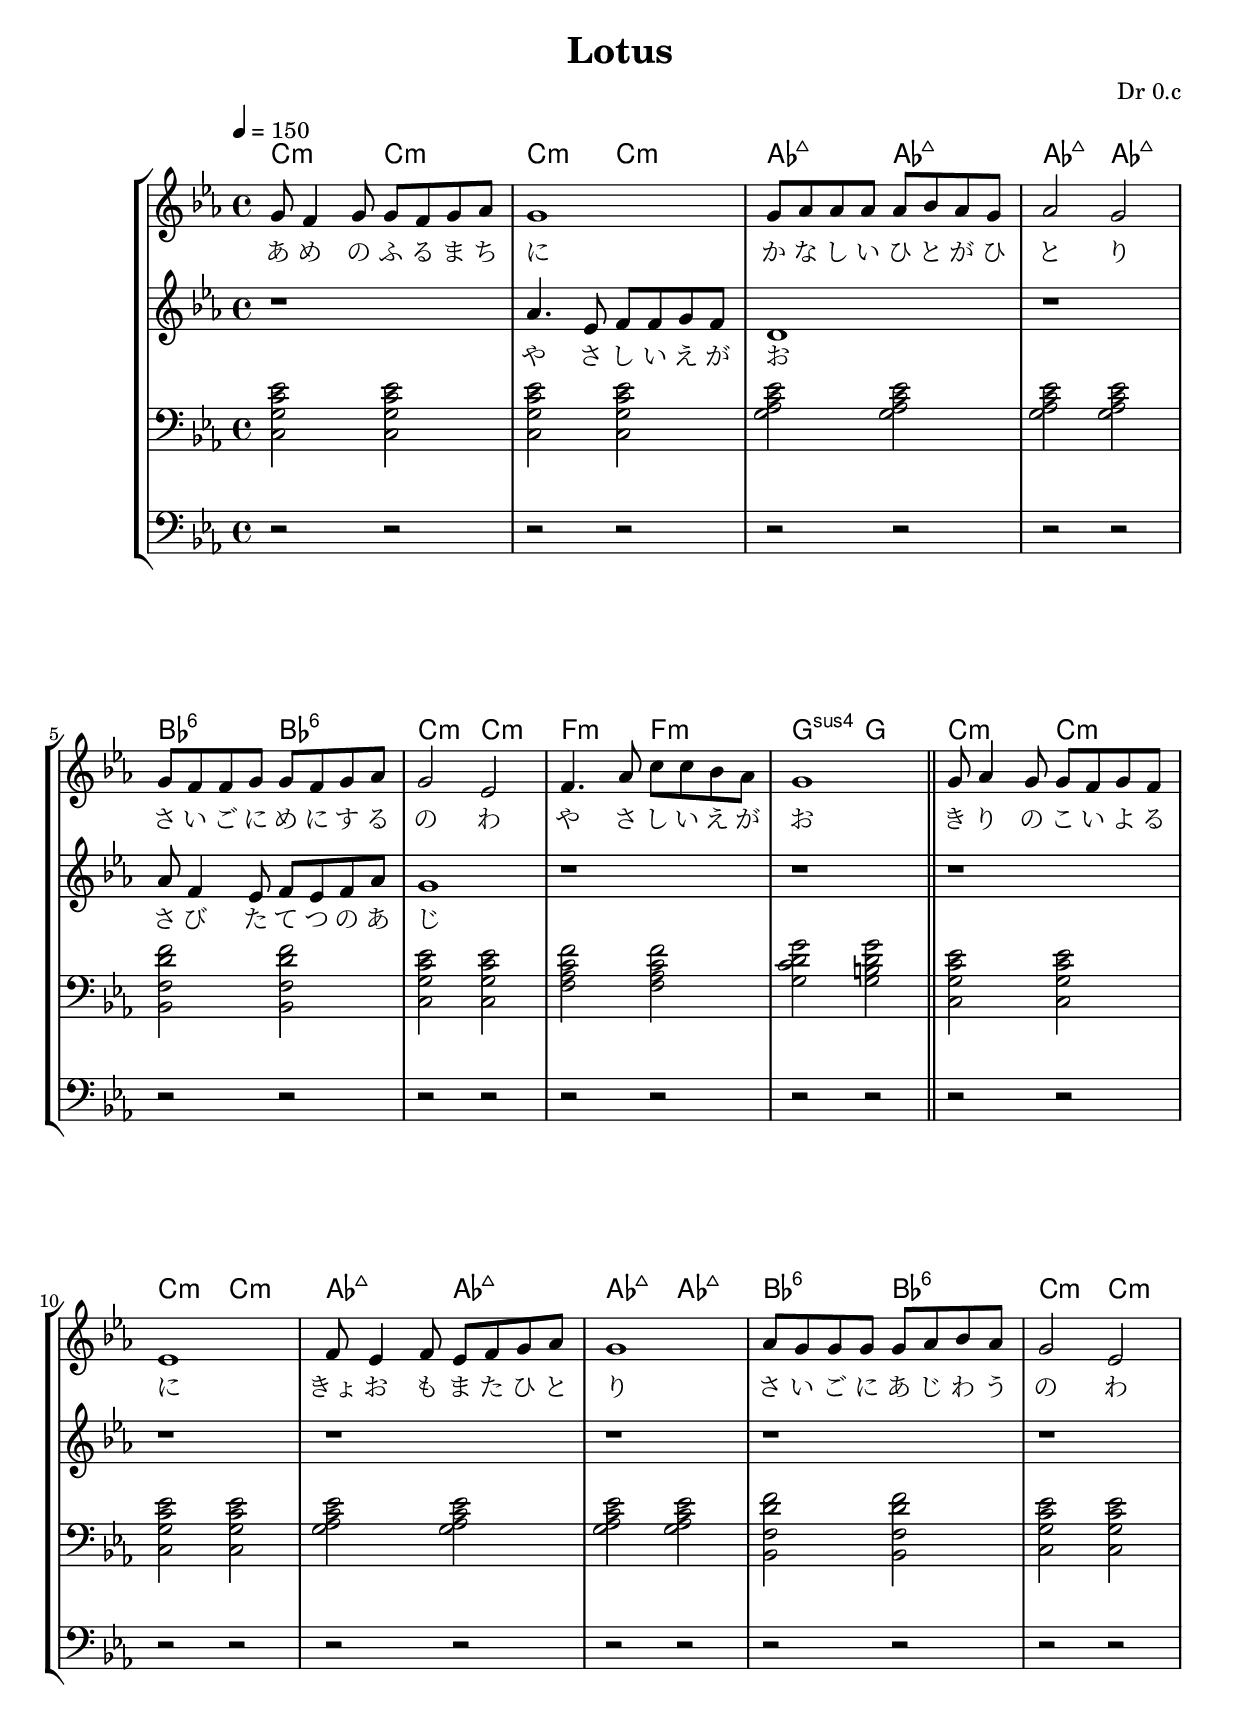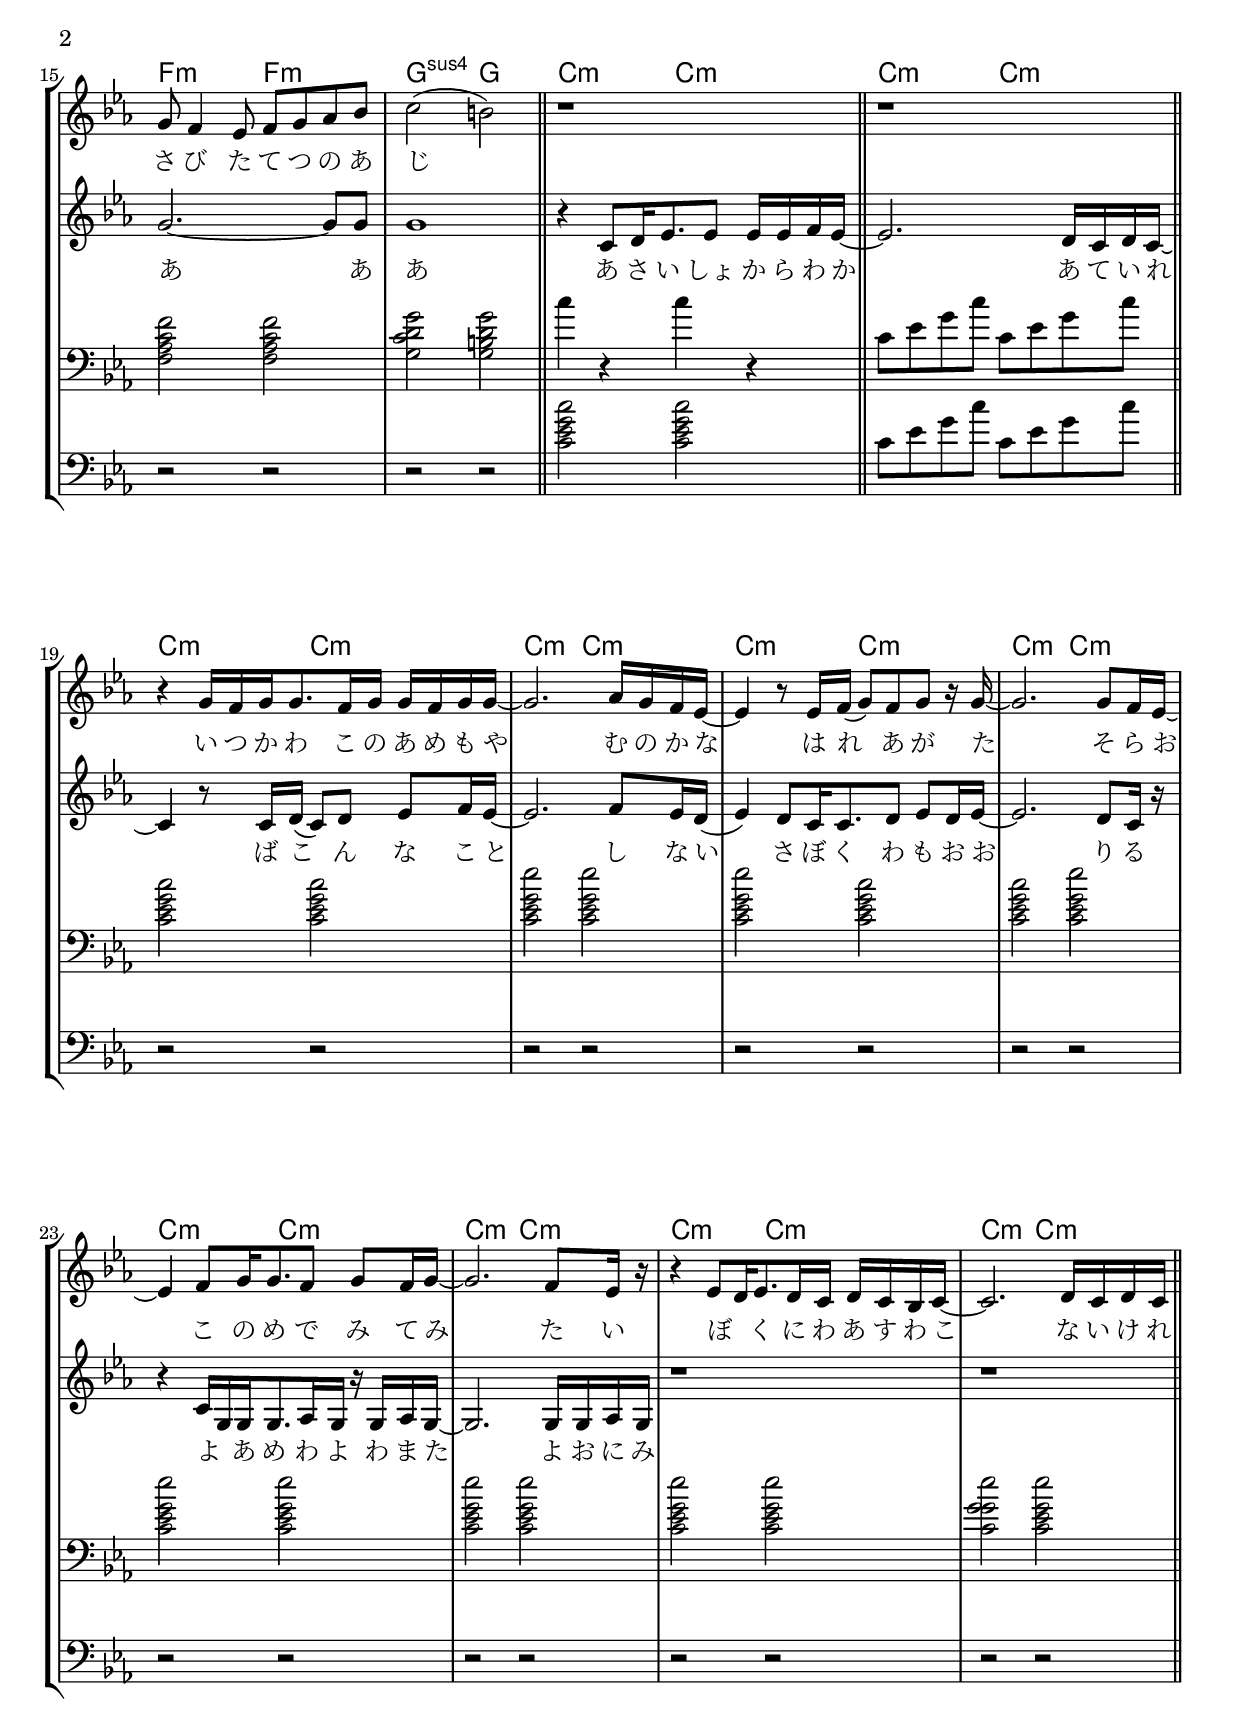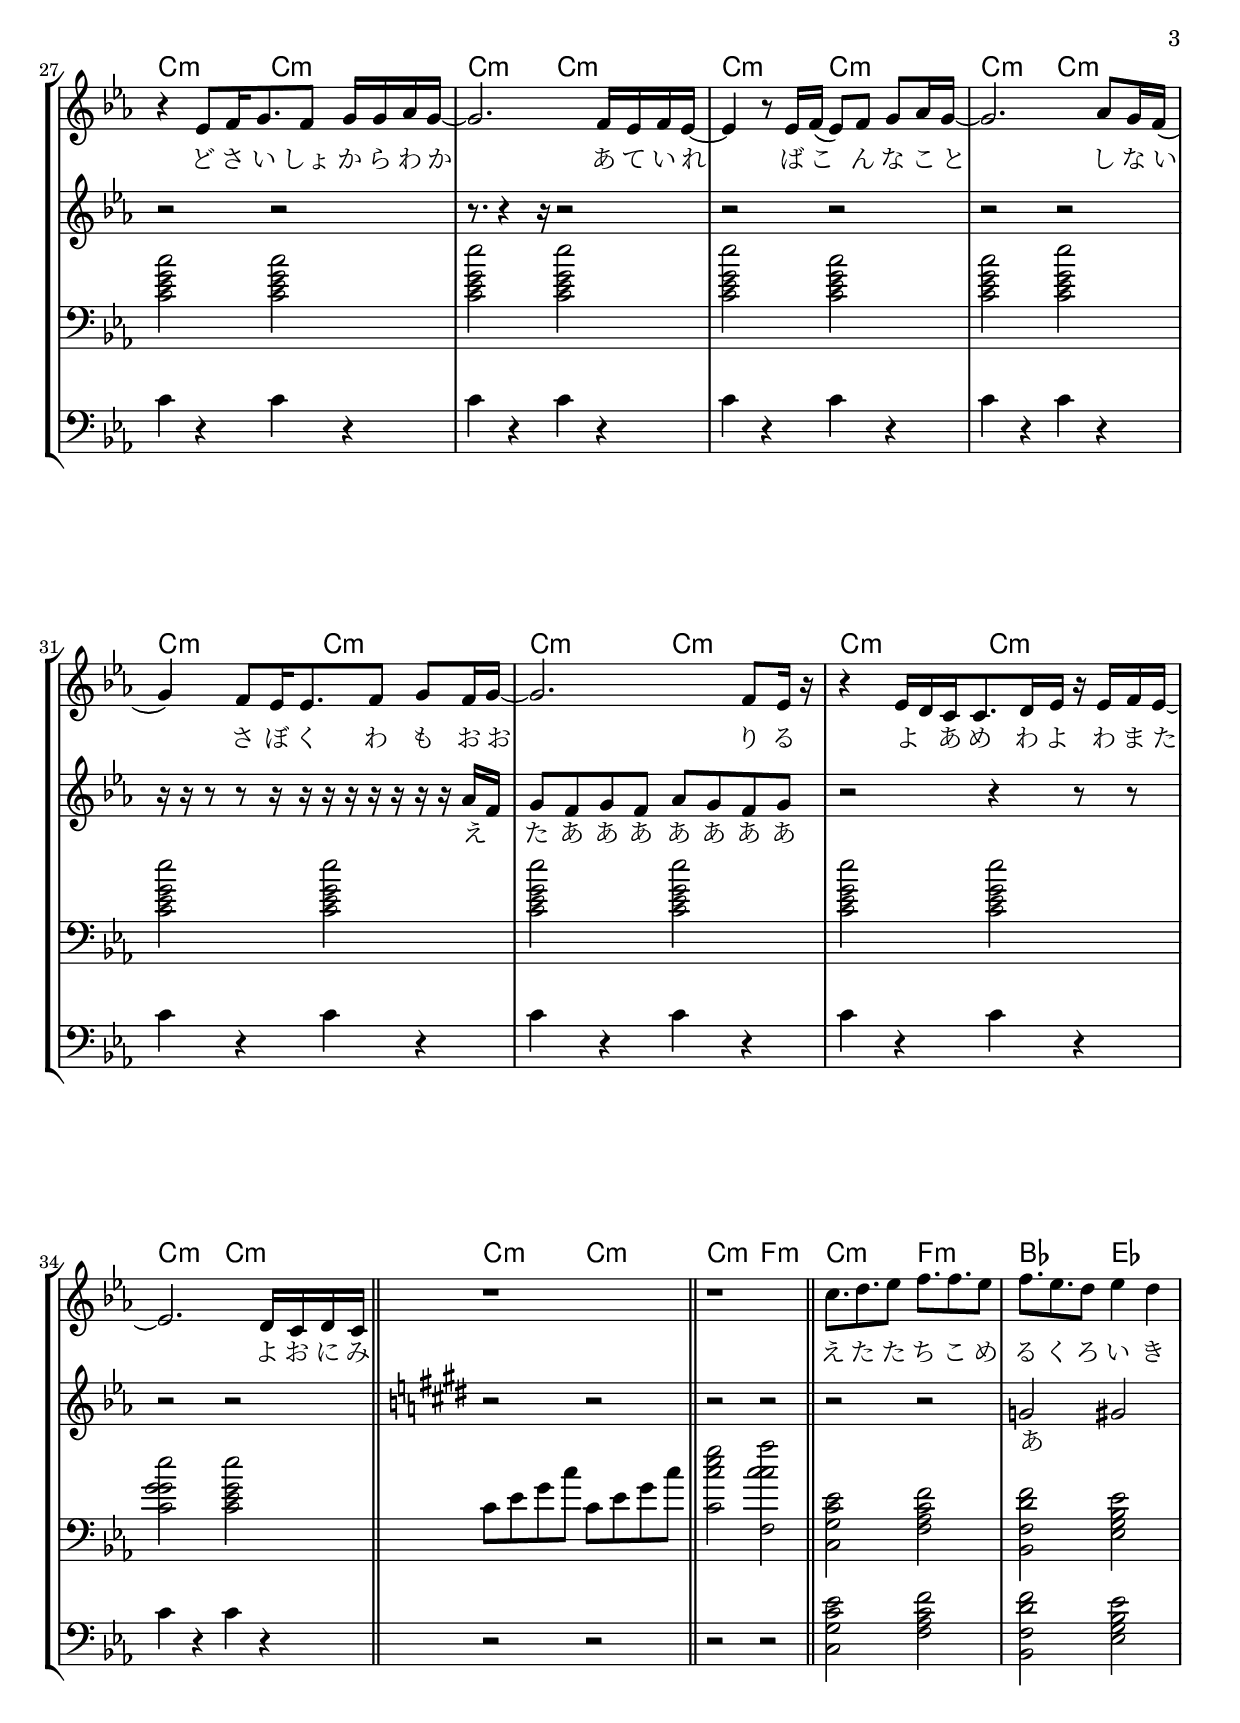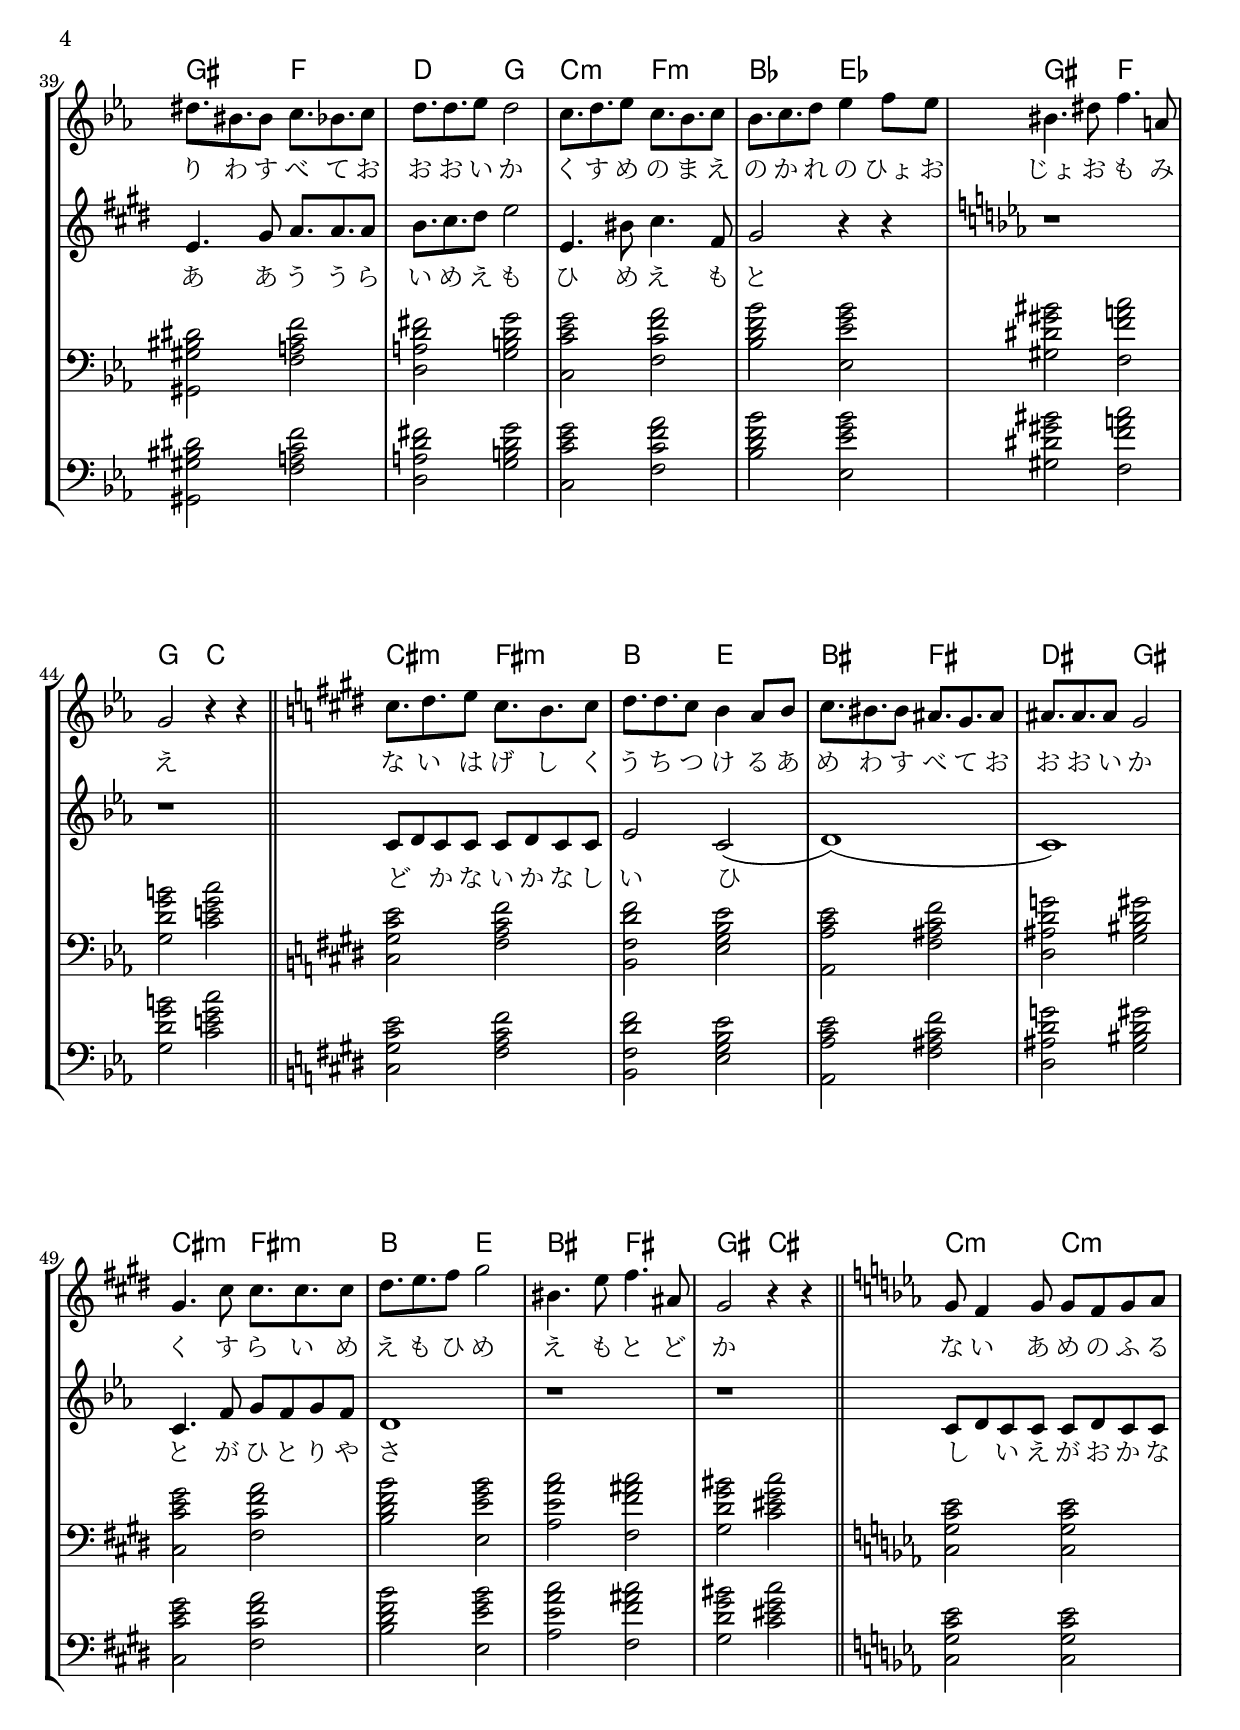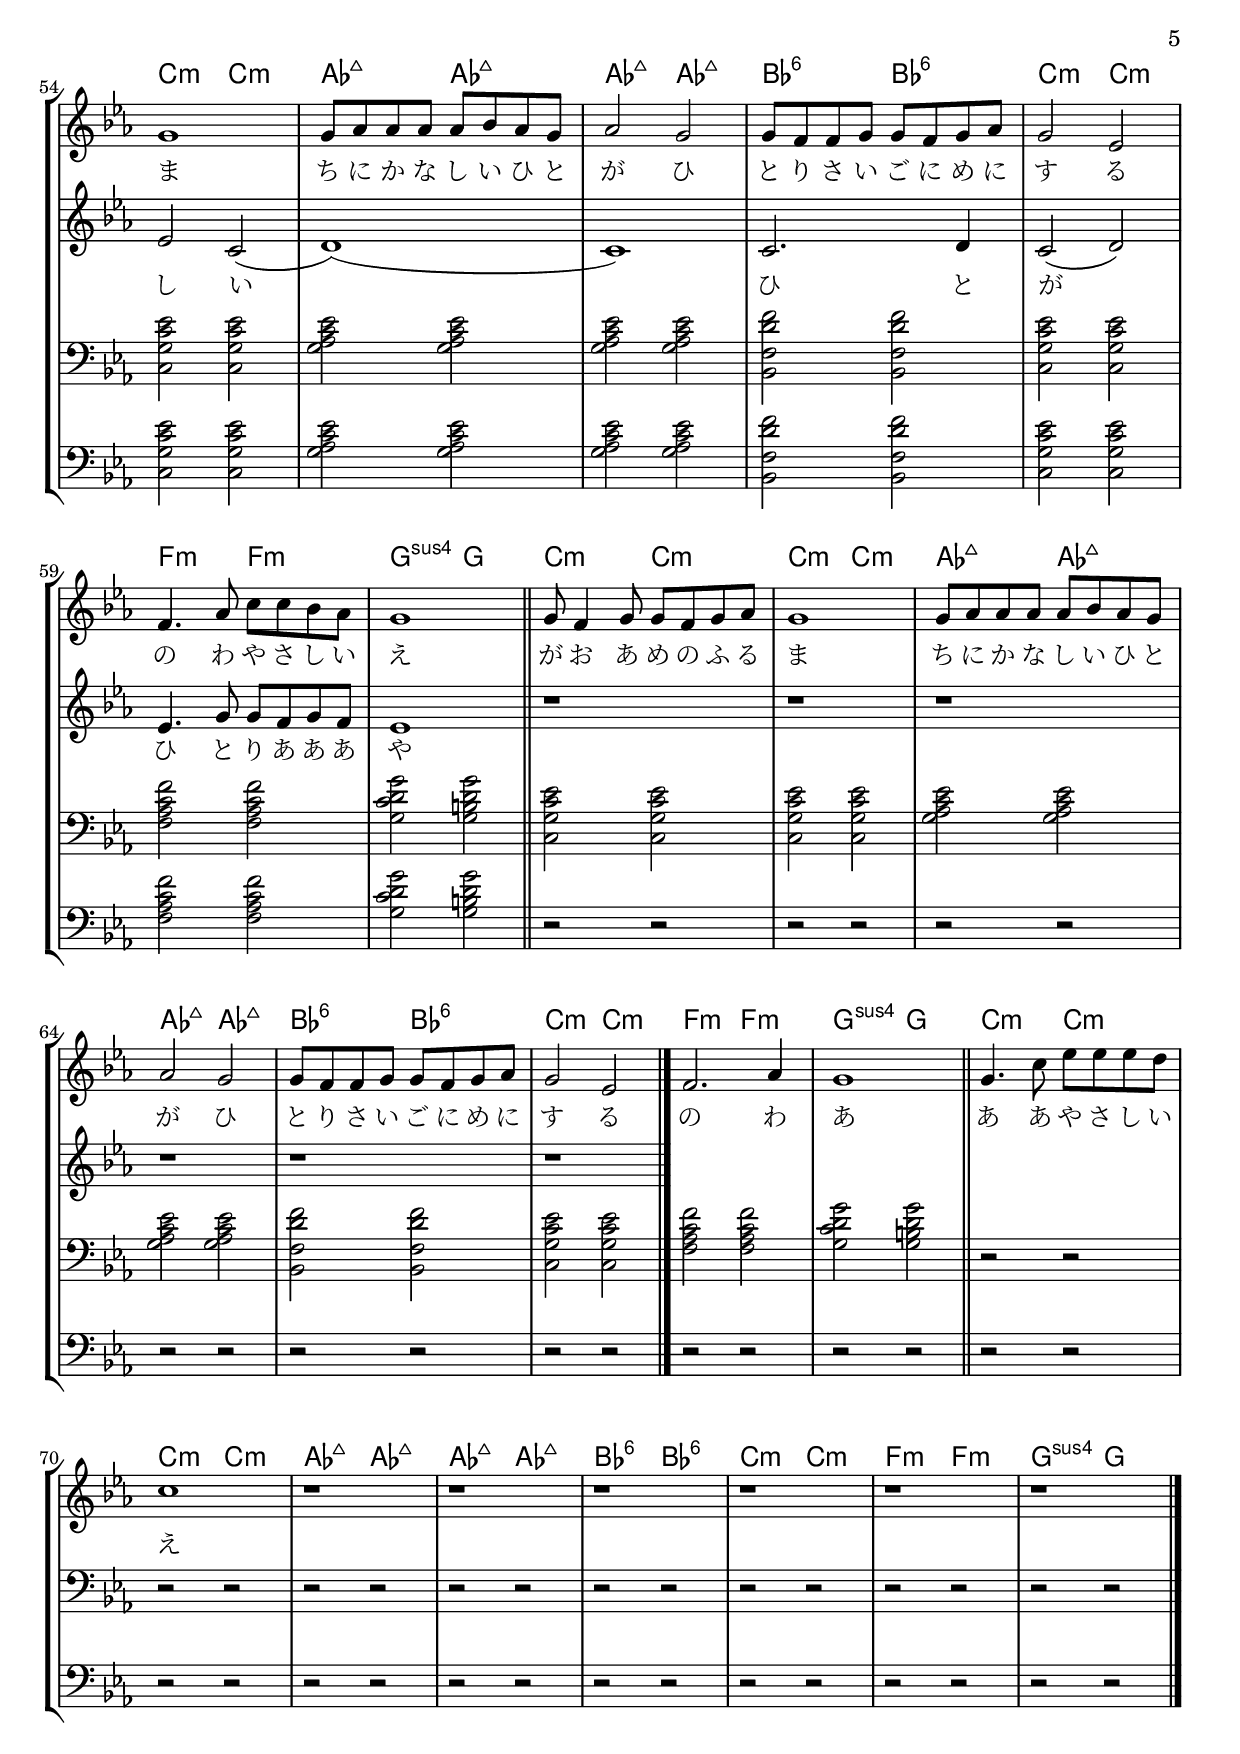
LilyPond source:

\version "2.12.1"

\header {
	title = \markup {Lotus}
	composer = \markup \center-column {"Dr 0.c"}
}

harmony = \chordmode {
	c2:m c:m c:m c:m as:maj7 as:maj7 as:maj7 as:maj7 bes:6 bes:6 c:m c:m f:m f:m g:sus4 g 

	c:m c:m c:m c:m as:maj7 as:maj7 as:maj7 as:maj7 bes:6 bes:6 c:m c:m f:m f:m g:sus4 g 

	c:m c:m 

	c:m c:m 

	c:m c:m c:m c:m c:m c:m c:m c:m c:m c:m c:m c:m c:m c:m c:m c:m 

	c:m c:m c:m c:m c:m c:m c:m c:m c:m c:m c:m c:m c:m c:m c:m c:m 

	c:m c:m 

	c:m f:m 

	c:m f:m bes es gis f d g c:m f:m bes es gis f g c 

	cis:m fis:m b e bis fis dis gis cis:m fis:m b e bis fis gis cis 

	c:m c:m c:m c:m as:maj7 as:maj7 as:maj7 as:maj7 bes:6 bes:6 c:m c:m f:m f:m g:sus4 g 

	c:m c:m c:m c:m as:maj7 as:maj7 as:maj7 as:maj7 bes:6 bes:6 c:m c:m f:m f:m g:sus4 g 

	c:m c:m c:m c:m as:maj7 as:maj7 as:maj7 as:maj7 bes:6 bes:6 c:m c:m f:m f:m g:sus4 g 
}

melody = {
	\set Staff.midiInstrument = #"fss0.29"
		\key es \major
	\tempo 4 = 150
g'8  f'4  g'8  g'8  f'8  g'8  as'8 
	g'1 
	g'8  as'8  as'8  as'8  as'8  bes'8  as'8  g'8 
	as'2  g'2 
	g'8  f'8  f'8  g'8  g'8  f'8  g'8  as'8 
	g'2  es'2 
	f'4.  as'8  c''8  c''8  bes'8  as'8 
	g'1
	\set Staff.midiInstrument = #"fss0.29"
	g'8  as'4  g'8  g'8  f'8  g'8  f'8 
	es'1 
	f'8  es'4  f'8  es'8  f'8  g'8  as'8 
	g'1 
	as'8  g'8  g'8  g'8  g'8  as'8  bes'8  as'8 
	g'2  es'2 
	g'8  f'4  es'8  f'8  g'8  as'8  bes'8 
	c''2  (b'2)
	r1   
	r1   
	\set Staff.midiInstrument = #"fss0.29"
	r4 g'16  f'16  g'16  g'8.  f'16  g'16  g'16  f'16  g'16  g'16~ 
	g'2.  as'16  g'16  f'16  es'16~ 
	es'4  r8  es'16  f'16  (g'8)  f'8  g'8  r16  g'16~ 
	g'2.  g'8  f'16  es'16~ 
	es'4  f'8  g'16  g'8.  f'8  g'8  f'16  g'16~ 
	g'2.  f'8  es'16  r16~ 
	r4  es'8  d'16  es'8.  d'16  c'16  d'16  c'16  bes16  c'16~ 
	c'2.  d'16  c'16  d'16  c'16
	\set Staff.midiInstrument = #"fss0.29"
	r4 es'8  f'16  g'8.  f'8  g'16  g'16  as'16  g'16~ 
	g'2.  f'16  es'16  f'16  es'16~ 
	es'4  r8  es'16  f'16  (es'8)  f'8  g'8  as'16  g'16~ 
	g'2.  as'8  g'16  f'16 
	(g'4)  f'8  es'16  es'8.  f'8  g'8  f'16  g'16~ 
	g'2.  f'8  es'16  r16~ 
	r4  es'16  d'16  c'16  c'8.  d'16  es'16  r16  es'16  f'16  es'16~ 
	es'2.  d'16  c'16  d'16  c'16
	r1   
	r1   
	\set Staff.midiInstrument = #"fss0.29"
	c''8.  d''8.  es''8  f''8.  f''8.  es''8 
	f''8.  es''8.  d''8  es''4  d''4 
	dis''8.  bis'8.  bis'8  c''8.  bes'8.  c''8 
	d''8.  d''8.  es''8  d''2 
	c''8.  d''8.  es''8  c''8.  bes'8.  c''8 
	bes'8.  c''8.  d''8  es''4  f''8  es''8 
	bis'4.  dis''8  f''4.  a'8 
	g'2  r4  	r4 	\set Staff.midiInstrument = #"fss0.29"
		\key e \major
cis''8.  dis''8.  e''8  cis''8.  b'8.  cis''8 
	dis''8.  dis''8.  cis''8  b'4  a'8  b'8 
	cis''8.  bis'8.  bis'8  ais'8.  gis'8.  ais'8 
	ais'8.  ais'8.  ais'8  gis'2 
	gis'4.  cis''8  cis''8.  cis''8.  cis''8 
	dis''8.  e''8.  fis''8  gis''2 
	bis'4.  e''8  fis''4.  ais'8 
	gis'2  r4  	r4 	\set Staff.midiInstrument = #"fss0.29"
		\key es \major
g'8  f'4  g'8  g'8  f'8  g'8  as'8 
	g'1 
	g'8  as'8  as'8  as'8  as'8  bes'8  as'8  g'8 
	as'2  g'2 
	g'8  f'8  f'8  g'8  g'8  f'8  g'8  as'8 
	g'2  es'2 
	f'4.  as'8  c''8  c''8  bes'8  as'8 
	g'1
	\set Staff.midiInstrument = #"fss0.29"
	g'8  f'4  g'8  g'8  f'8  g'8  as'8 
	g'1 
	g'8  as'8  as'8  as'8  as'8  bes'8  as'8  g'8 
	as'2  g'2 
	g'8  f'8  f'8  g'8  g'8  f'8  g'8  as'8 
	g'2  es'2 
	f'2.  as'4 
	g'1
	\set Staff.midiInstrument = #"fss0.29"
	g'4.  c''8  es''8  es''8  es''8  d''8 
	c''1
	r1 r1 r1 r1 r1 r1 	\bar "|."
}

words = \lyricmode {
	あ  め  の  ふ  る  ま  ち  に  か  な  し  い  ひ  と  が  ひ  と  り  さ  い  ご  に  め  に  す  る  の  わ  や  さ  し  い  え  が  お  
	き  り  の  こ  い  よ  る  に  きょ  お  も  ま  た  ひ  と  り  さ  い  ご  に  あ  じ  わ  う  の  わ  さ  び  た  て  つ  の  あ  じ  
	
	
	い  つ  か  わ  こ  の  あ  め  も  や  む  の  か  な  は  れ  あ  が  た  そ  ら  お  こ  の  め  で  み  て  み  た  い  ぼ  く  に  わ  あ  す  わ  こ  な  い  け  れ  ど  
	さ  い  しょ  か  ら  わ  か  あ  て  い  れ  ば  こ  ん  な  こ  と  し  な  い  さ  ぼ  く  わ  も  お  お  り  る  よ  あ  め  わ  よ  わ  ま  た  よ  お  に  み  え  た  
	
	
	た  ち  こ  め  る  く  ろ  い  き  り  わ  す  べ  て  お  お  お  い  か  く  す  め  の  ま  え  の  か  れ  の  ひょ  お  じょ  お  も  み  え  な  い  
	は  げ  し  く  う  ち  つ  け  る  あ  め  わ  す  べ  て  お  お  お  い  か  く  す  ら  い  め  え  も  ひ  め  え  も  と  ど  か  な  い  
	あ  め  の  ふ  る  ま  ち  に  か  な  し  い  ひ  と  が  ひ  と  り  さ  い  ご  に  め  に  す  る  の  わ  や  さ  し  い  え  が  お  
	あ  め  の  ふ  る  ま  ち  に  か  な  し  い  ひ  と  が  ひ  と  り  さ  い  ご  に  め  に  す  る  の  わ  あ  あ  あ  
	や  さ  し  い  え  が  お  
}

secondmelody = {
	\set Staff.midiInstrument = #"fss0.29"
		\key es \major
	\tempo 4 = 150
r1
 as'4.  es'8  f'8  f'8  g'8  f'8  d'1  	\set Staff.midiInstrument = #"fss0.29"
	r1
 as'8  f'4  es'8  f'8  es'8  f'8  as'8  g'1  	r1   
	r1   
	\set Staff.midiInstrument = #"Reverse Cymbal"
	r1~ 
	r1 
	 r1~ 
	r1 
	 r1~ 
	r1 
	 g'2.  g'8  g'8 
	g'1
	\set Staff.midiInstrument = #"fss0.29"
	r4 c'8  d'16  es'8.  es'8  es'16  es'16  f'16  es'16~ 
	es'2.  d'16  c'16  d'16  c'16~ 
	c'4  r8  c'16  d'16  (c'8)  d'8  es'8  f'16  es'16~ 
	es'2.  f'8  es'16  d'16 
	(es'4)  d'8  c'16  c'8.  d'8  es'8  d'16  es'16~ 
	es'2.  d'8  c'16  r16~ 
	r4  c'16  g16  g16  g8.  as16  g16  r16  g16  as16  g16~ 
	g2.  g16  g16  as16  g16
	r1   
	r1   
	\set Staff.midiInstrument = #"Viola"
	r2  r2~ 
	r8.  r4~r16  r2 
	r2  r2 
	r2  r2 
	r16  r16  r8  r8  r16  r16  r16  r16  r16  r16  r16  r16  as'16  f'16 
	g'8  f'8  g'8  f'8  as'8  g'8  f'8  g'8 
	r2  r4  r8  r8 
	r2  r2
	\set Staff.midiInstrument = #"fss0.29"
		\key e \major
r2  r2~ 
	r2  r2 
	r2  r2 
	g'2  gis'2 
	e'4.  gis'8  a'8.  a'8.  a'8 
	b'8.  cis''8.  dis''8  e''2 
	e'4.  bis'8  cis''4.  fis'8 
	gis'2  r4  	r4 	\set Staff.midiInstrument = #"fss0.29"
		\key es \major
r1~ 
	r1 
	 c'8  d'8  c'8  c'8  c'8  d'8  c'8  c'8 
	es'2  c'2 
	(d'1) 
	(c'1) 
	c'4.  f'8  g'8  f'8  g'8  f'8 
	d'1
	\set Staff.midiInstrument = #"fss0.29"
	r1~ 
	r1 
	 c'8  d'8  c'8  c'8  c'8  d'8  c'8  c'8 
	es'2  c'2 
	(d'1) 
	(c'1) 
	c'2.  d'4 
	c'2  (d'2)
	\set Staff.midiInstrument = #"fss0.6"
	es'4.  g'8  g'8  f'8  g'8  f'8 
	es'1
	r1 r1 r1 r1 r1 r1 	\bar "|."
}

secondwords = \lyricmode {
	や  さ  し  い  え  が  お  
	さ  び  た  て  つ  の  あ  じ  
	
	
	あ  あ  あ  あ  
	さ  い  しょ  か  ら  わ  か  あ  て  い  れ  ば  こ  ん  な  こ  と  し  な  い  さ  ぼ  く  わ  も  お  お  り  る  よ  あ  め  わ  よ  わ  ま  た  よ  お  に  み  え  た  
	
	
	あ  あ  あ  あ  あ  あ  あ  あ  あ  あ  
	う  う  ら  い  め  え  も  ひ  め  え  も  と  ど  か  な  い  
	か  な  し  い  ひ  と  が  ひ  と  り  や  さ  し  い  え  が  お  
	か  な  し  い  ひ  と  が  ひ  と  り  あ  あ  あ  
	や  さ  し  い  え  が  お  
}

tempochange = {
	\tempo 4 = 150
	r1 | r1 | r1 | r1 | r1 | r1 | r1 | r1 \bar "||"
	\tempo 4 = 150
	r1 | r1 | r1 | r1 | r1 | r1 | r1 | r1 \bar "||"
	\tempo 4 = 150
	r1 \bar "||"
	\tempo 4 = 150
	r1 \bar "||"
	\tempo 4 = 150
	r1 | r1 | r1 | r1 | r1 | r1 | r1 | r1 \bar "||"
	\tempo 4 = 150
	r1 | r1 | r1 | r1 | r1 | r1 | r1 | r1 \bar "||"
	\tempo 4 = 150
	r1 \bar "||"
	\tempo 4 = 150
	r1 \bar "||"
	\tempo 4 = 150
	r1 | r1 | r1 | r1 | r1 | r1 | r1 | r1 \bar "||"
	\tempo 4 = 150
	r1 | r1 | r1 | r1 | r1 | r1 | r1 | r1 \bar "||"
	\tempo 4 = 150
	r1 | r1 | r1 | r1 | r1 | r1 | r1 | r1 \bar "||"
	\tempo 4 = 150
	r1 | r1 | r1 | r1 | r1 | r1 | r1 | r1 \bar "||"
	\tempo 4 = 150
	r1 | r1 | r1 | r1 | r1 | r1 | r1 | r1 \bar "|."
}

mainacc = {
	\clef bass
	\set Staff.midiInstrument = #"Acoustic grand"
	\key es \major
	\tempo 4 = 150
	<c g c' es'>2
	<c g c' es'>2
	<c g c' es'>2
	<c g c' es'>2
	<as g c' es'>2
	<as g c' es'>2
	<as g c' es'>2
	<as g c' es'>2
	<bes, f d' f'>2
	<bes, f d' f'>2
	<c g c' es'>2
	<c g c' es'>2
	<f as c' f'>2
	<f as c' f'>2
	<g c' d' g'>2
	<g b d' g'>2
	\bar "||"

	\set Staff.midiInstrument = #"Acoustic grand"
	<c g c' es'>2
	<c g c' es'>2
	<c g c' es'>2
	<c g c' es'>2
	<as g c' es'>2
	<as g c' es'>2
	<as g c' es'>2
	<as g c' es'>2
	<bes, f d' f'>2
	<bes, f d' f'>2
	<c g c' es'>2
	<c g c' es'>2
	<f as c' f'>2
	<f as c' f'>2
	<g c' d' g'>2
	<g b d' g'>2
	\bar "||"

	\set Staff.midiInstrument = #"Synth Voice"
	c''4 r4
	c''4 r4
	\bar "||"

	\set Staff.midiInstrument = #"Acoustic grand"
	c'8 es'8 g'8 c''8
	c'8 es'8 g'8 c''8
	\bar "||"

	\set Staff.midiInstrument = #"Acoustic grand"
	<c' es' g' c''>2
	<c' es' g' c''>2
	<c' es' g' es''>2
	<c' es' g' es''>2
	<c' es' g' es''>2
	<c' es' g' c''>2
	<c' es' g' c''>2
	<c' es' g' es''>2
	<c' es' g' es''>2
	<c' es' g' es''>2
	<c' es' g' es''>2
	<c' es' g' es''>2
	<c' es' g' es''>2
	<c' es' g' es''>2
	<c' g' g' es''>2
	<c' es' g' es''>2
	\bar "||"

	\set Staff.midiInstrument = #"Acoustic grand"
	<c' es' g' c''>2
	<c' es' g' c''>2
	<c' es' g' es''>2
	<c' es' g' es''>2
	<c' es' g' es''>2
	<c' es' g' c''>2
	<c' es' g' c''>2
	<c' es' g' es''>2
	<c' es' g' es''>2
	<c' es' g' es''>2
	<c' es' g' es''>2
	<c' es' g' es''>2
	<c' es' g' es''>2
	<c' es' g' es''>2
	<c' g' g' es''>2
	<c' es' g' es''>2
	\bar "||"

	\set Staff.midiInstrument = #"Acoustic grand"
	c'8 es'8 g'8 c''8
	c'8 es'8 g'8 c''8
	\bar "||"

	\set Staff.midiInstrument = #"Pad 2 (warm)"
	<c' c'' es'' g''>2
	<f c'' c'' as''>2
	\bar "||"

	\set Staff.midiInstrument = #"Acoustic grand"
	<c g c' es'>2
	<f as c' f'>2
	<bes, f d' f'>2
	<es g bes es'>2
	<gis, gis bis dis'>2
	<f a c' f'>2
	<d a d' fis'>2
	<g b d' g'>2
	<c c' es' g'>2
	<f c' f' as'>2
	<bes d' f' bes'>2
	<es es' g' bes'>2
	<gis dis' gis' bis'>2
	<f f' a' c''>2
	<g d' g' b'>2
	<c' e' g' c''>2
	\bar "||"

	\set Staff.midiInstrument = #"Acoustic grand"
	\key e \major
	<cis gis cis' e'>2
	<fis a cis' fis'>2
	<b, fis dis' fis'>2
	<e gis b e'>2
	<a, a cis' e'>2
	<fis ais cis' fis'>2
	<dis ais dis' g'>2
	<gis bis dis' gis'>2
	<cis cis' e' gis'>2
	<fis cis' fis' a'>2
	<b dis' fis' b'>2
	<e e' gis' b'>2
	<a e' a' cis''>2
	<fis fis' ais' cis''>2
	<gis dis' gis' bis'>2
	<cis' eis' gis' cis''>2
	\bar "||"

	\set Staff.midiInstrument = #"Acoustic grand"
	\key es \major
	<c g c' es'>2
	<c g c' es'>2
	<c g c' es'>2
	<c g c' es'>2
	<as g c' es'>2
	<as g c' es'>2
	<as g c' es'>2
	<as g c' es'>2
	<bes, f d' f'>2
	<bes, f d' f'>2
	<c g c' es'>2
	<c g c' es'>2
	<f as c' f'>2
	<f as c' f'>2
	<g c' d' g'>2
	<g b d' g'>2
	\bar "||"

	\set Staff.midiInstrument = #"Choir Aahs"
	<c g c' es'>2
	<c g c' es'>2
	<c g c' es'>2
	<c g c' es'>2
	<as g c' es'>2
	<as g c' es'>2
	<as g c' es'>2
	<as g c' es'>2
	<bes, f d' f'>2
	<bes, f d' f'>2
	<c g c' es'>2
	<c g c' es'>2
	<f as c' f'>2
	<f as c' f'>2
	<g c' d' g'>2
	<g b d' g'>2
	\bar "||"

	\set Staff.midiInstrument = #"Acoustic grand"
	r2
	r2
	r2
	r2
	r2
	r2
	r2
	r2
	r2
	r2
	r2
	r2
	r2
	r2
	r2
	r2
	\bar "|."
}

subacc = {
	\clef bass
	\set Staff.midiInstrument = #"Acoustic grand"
	\key es \major
	\tempo 4 = 150
	r2
	r2
	r2
	r2
	r2
	r2
	r2
	r2
	r2
	r2
	r2
	r2
	r2
	r2
	r2
	r2
	\bar "||"

	\set Staff.midiInstrument = #"Acoustic grand"
	r2
	r2
	r2
	r2
	r2
	r2
	r2
	r2
	r2
	r2
	r2
	r2
	r2
	r2
	r2
	r2
	\bar "||"

	\set Staff.midiInstrument = #"Piccolo"
	<c' es' g' c''>2
	<c' es' g' c''>2
	\bar "||"

	\set Staff.midiInstrument = #"Acoustic grand"
	c'8 es'8 g'8 c''8
	c'8 es'8 g'8 c''8
	\bar "||"

	\set Staff.midiInstrument = #"Acoustic grand"
	r2
	r2
	r2
	r2
	r2
	r2
	r2
	r2
	r2
	r2
	r2
	r2
	r2
	r2
	r2
	r2
	\bar "||"

	\set Staff.midiInstrument = #"Breath Noise"
	c'4 r4
	c'4 r4
	c'4 r4
	c'4 r4
	c'4 r4
	c'4 r4
	c'4 r4
	c'4 r4
	c'4 r4
	c'4 r4
	c'4 r4
	c'4 r4
	c'4 r4
	c'4 r4
	c'4 r4
	c'4 r4
	\bar "||"

	\set Staff.midiInstrument = #"Acoustic grand"
	r2
	r2
	\bar "||"

	\set Staff.midiInstrument = #"Acoustic grand"
	r2
	r2
	\bar "||"

	\set Staff.midiInstrument = #"String Ensemble 2"
	<c g c' es'>2
	<f as c' f'>2
	<bes, f d' f'>2
	<es g bes es'>2
	<gis, gis bis dis'>2
	<f a c' f'>2
	<d a d' fis'>2
	<g b d' g'>2
	<c c' es' g'>2
	<f c' f' as'>2
	<bes d' f' bes'>2
	<es es' g' bes'>2
	<gis dis' gis' bis'>2
	<f f' a' c''>2
	<g d' g' b'>2
	<c' e' g' c''>2
	\bar "||"

	\set Staff.midiInstrument = #"String Ensemble 1"
	\key e \major
	<cis gis cis' e'>2
	<fis a cis' fis'>2
	<b, fis dis' fis'>2
	<e gis b e'>2
	<a, a cis' e'>2
	<fis ais cis' fis'>2
	<dis ais dis' g'>2
	<gis bis dis' gis'>2
	<cis cis' e' gis'>2
	<fis cis' fis' a'>2
	<b dis' fis' b'>2
	<e e' gis' b'>2
	<a e' a' cis''>2
	<fis fis' ais' cis''>2
	<gis dis' gis' bis'>2
	<cis' eis' gis' cis''>2
	\bar "||"

	\set Staff.midiInstrument = #"Choir Aahs"
	\key es \major
	<c g c' es'>2
	<c g c' es'>2
	<c g c' es'>2
	<c g c' es'>2
	<as g c' es'>2
	<as g c' es'>2
	<as g c' es'>2
	<as g c' es'>2
	<bes, f d' f'>2
	<bes, f d' f'>2
	<c g c' es'>2
	<c g c' es'>2
	<f as c' f'>2
	<f as c' f'>2
	<g c' d' g'>2
	<g b d' g'>2
	\bar "||"

	\set Staff.midiInstrument = #"Acoustic grand"
	r2
	r2
	r2
	r2
	r2
	r2
	r2
	r2
	r2
	r2
	r2
	r2
	r2
	r2
	r2
	r2
	\bar "||"

	\set Staff.midiInstrument = #"Acoustic grand"
	r2
	r2
	r2
	r2
	r2
	r2
	r2
	r2
	r2
	r2
	r2
	r2
	r2
	r2
	r2
	r2
	\bar "|."
}

percA = {
	\drummode {
	r1 |r1 |r1 |r1 |r1 |r1 |r1 |r1 \bar "||"
	r1  |r2. hho4  |r1  |r2. hho4  |r1  |r2. hho4  |r1  |r2. hho4  \bar "||"
	r1 \bar "||"
	r2. hho4  \bar "||"
	hh4 hh8 hh2 r8  |\times 16/32{ hh2 hh8. hh8. hh4. hh2. } |hh4 hh8 hh2 r8  |hh4 hh8 hh4 hh4.  |hh4 hh8 hh2 r8  |\times 16/32{ hh2 hh8. hh8. hh4. hh2. } |hh4 hh8 hh2 r8  |\times 16/32{ hh2 hh8. hh1 r4 r16 } \bar "||"
	hh4 hh8 hh2 r8  |\times 16/32{ hh2 hh8. hh8. hh4. hh2. } |hh4 hh8 hh2 r8  |hh4 hh8 hh4 hh4.  |hh4 hh8 hh2 r8  |\times 16/32{ hh2 hh8. hh8. hh4. hh2. } |hh4 hh8 hh2 r8  |\times 16/32{ hh2 hh8. hh1 r4 r16 } \bar "||"
	r2. hho4  \bar "||"
	r2. hho4  \bar "||"
	hh8 hh8 hh8 hh8 hh8 hh8 hh8 hh8  |hh8 hh8 hh8 hh8 hh4 hh8 hh8  |hh8 hh8 hh8 hh8 hh8 hh8 hh8 hh8  |hh8 hh8 hh8 hh2 r8  |hh8 hh8 hh8 hh8 hh8 hh8 hh8 hh8  |hh8 hh8 hh8 hh8 hh4 hh8 hh8  |hh8 hh8 hh8 hh8 hh8 hh8 hh8 hh8  |r8 hh2. r8  \bar "||"
	hh8 hh8 hh8 hh8 hh8 hh8 hh8 hh8  |hh8 hh8 hh8 hh8 hh4 hh8 hh8  |hh8 hh8 hh8 hh8 hh8 hh8 hh8 hh8  |hh8 hh8 hh8 hh2 r8  |hh8 hh8 hh8 hh8 hh8 hh8 hh8 hh8  |hh8 hh8 hh8 hh8 hh4 hh8 hh8  |hh8 hh8 hh8 hh8 hh8 hh8 hh8 hh8  |r8 hh2. r8  \bar "||"
	r1  |r2. hho4  |r1  |r2. hho4  |r1  |r2. hho4  |r1  |r2. hho4  \bar "||"
	r1 |r1 |r1 |r1 |r1 |r1 |r1 |r1 \bar "||"
	r1 |r1 |r1 |r1 |r1 |r1 |r1 |r1 \bar "|."
	}
}

percB = {
	\drummode {
	r1 |r1 |r1 |r1 |r1 |r1 |r1 |r1 \bar "||"
	r16 hhp16 hhp8 hhp16 hhp8 hhp2 r16  |r16 hhp16 hhp8 hhp16 hhp8 hhp2 r16  |r16 hhp16 hhp8 hhp16 hhp8 hhp2 r16  |r16 hhp16 hhp8 hhp16 hhp8 hhp2 r16  |r16 hhp16 hhp8 hhp16 hhp8 hhp2 r16  |r16 hhp16 hhp8 hhp16 hhp8 hhp2 r16  |r16 hhp16 hhp8 hhp16 hhp8 hhp2 r16  |r16 hhp16 hhp8 hhp16 hhp8 hhp2 hhp16  \bar "||"
	r1 \bar "||"
	r16 hhp16 hhp8 hhp16 hhp8 hhp2 hhp16  \bar "||"
	r16 hhp8 hhp8 hhp2 r8.  |\times 16/32{ r8 hhp4 hhp4 hhp8 hhp2 r8 hhp2 r8 } |r16 hhp8 hhp8 hhp2 r8.  |r16 hhp8 hhp8 hhp8. hhp2  |r16 hhp8 hhp8 hhp2 r8.  |\times 16/32{ r8 hhp4 hhp4 hhp8 hhp2 r8 hhp2 r8 } |r16 hhp8 hhp8 hhp2 r8.  |\times 16/32{ r8 hhp4 hhp4 hhp8 hhp1 r4 } \bar "||"
	r16 hhp8 hhp8 hhp2 r8.  |\times 16/32{ r8 hhp4 hhp4 hhp8 hhp2 r8 hhp2 r8 } |r16 hhp8 hhp8 hhp2 r8.  |r16 hhp8 hhp8 hhp8. hhp2  |r16 hhp8 hhp8 hhp2 r8.  |\times 16/32{ r8 hhp4 hhp4 hhp8 hhp2 r8 hhp2 r8 } |r16 hhp8 hhp8 hhp2 r8.  |\times 16/32{ r8 hhp4 hhp4 hhp8 hhp1 r4 } \bar "||"
	r16 hhp16 hhp8 hhp16 hhp8 hhp2 hhp16  \bar "||"
	r16 hhp16 hhp8 hhp16 hhp8 hhp2 hhp16  \bar "||"
	r4 sn8. sn8 sn8. sn8. sn16  |r4 sn8. sn8 sn8. sn4  |r4 sn8. sn8 sn8. sn8. sn16  |r8 sn8 sn4 sn8 sn16 sn8 sn8 sn16  |r4 sn8. sn8 sn8. sn8. sn16  |r4 sn8. sn8 sn8. sn4  |r4 sn8. sn8 sn8. sn8. sn16  |r4 sn2 sn4  \bar "||"
	r4 sn8. sn8 sn8. sn8. sn16  |r4 sn8. sn8 sn8. sn4  |r4 sn8. sn8 sn8. sn8. sn16  |r8 sn8 sn4 sn8 sn16 sn8 sn8 sn16  |r4 sn8. sn8 sn8. sn8. sn16  |r4 sn8. sn8 sn8. sn4  |r4 sn8. sn8 sn8. sn8. sn16  |r4 sn2 sn4  \bar "||"
	r16 hhp16 hhp8 hhp16 hhp8 hhp2 r16  |r16 hhp16 hhp8 hhp16 hhp8 hhp2 r16  |r16 hhp16 hhp8 hhp16 hhp8 hhp2 r16  |r16 hhp16 hhp8 hhp16 hhp8 hhp2 r16  |r16 hhp16 hhp8 hhp16 hhp8 hhp2 r16  |r16 hhp16 hhp8 hhp16 hhp8 hhp2 r16  |r16 hhp16 hhp8 hhp16 hhp8 hhp2 r16  |r16 hhp16 hhp8 hhp16 hhp8 hhp2 hhp16  \bar "||"
	r1 |r1 |r1 |r1 |r1 |r1 |r1 |r1 \bar "||"
	r1 |r1 |r1 |r1 |r1 |r1 |r1 |r1 \bar "|."
	}
}

percC = {
	\drummode {
	r1 |r1 |r1 |r1 |r1 |r1 |r1 |r1 \bar "||"
	hh8. hh8. hh2 r8  |hh8. hh8. hh2 hh8  |hh8. hh8. hh2 r8  |hh8. hh8. hh2 hh8  |hh8. hh8. hh2 r8  |hh8. hh8. hh2 hh8  |hh8. hh8. hh2 r8  |hh8. hh8. hh4 hh4 hh8  \bar "||"
	r1 \bar "||"
	hh8. hh8. hh4 hh4 hh8  \bar "||"
	r1  |\times 16/32{ r1 r2 hho2 } |r1  |\times 16/32{ r1 r2 hho2 } |r1  |\times 16/32{ r1 r2 hho2 } |r1  |\times 16/32{ r1 r2 hho2 } \bar "||"
	r1  |\times 16/32{ r1 r2 hho2 } |r1  |\times 16/32{ r1 r2 hho2 } |r1  |\times 16/32{ r1 r2 hho2 } |r1  |\times 16/32{ r1 r2 hho2 } \bar "||"
	hh8. hh8. hh4 hh4 hh8  \bar "||"
	hh8. hh8. hh4 hh4 hh8  \bar "||"
	bd8 bd4 bd2 bd8  |bd8 bd2 bd4.  |bd8 bd4 bd2 bd8  |bd4 r16 bd8. bd2  |bd8 bd4 bd2 bd8  |bd8 bd2 bd4.  |bd8 bd4 bd2 bd8  |bd8 bd4. bd4. bd8  \bar "||"
	bd8 bd4 bd2 bd8  |bd8 bd2 bd4.  |bd8 bd4 bd2 bd8  |bd4 r16 bd8. bd2  |bd8 bd4 bd2 bd8  |bd8 bd2 bd4.  |bd8 bd4 bd2 bd8  |bd8 bd4. bd4. bd8  \bar "||"
	hh8. hh8. hh2 r8  |hh8. hh8. hh2 hh8  |hh8. hh8. hh2 r8  |hh8. hh8. hh2 hh8  |hh8. hh8. hh2 r8  |hh8. hh8. hh2 hh8  |hh8. hh8. hh2 r8  |hh8. hh8. hh4 hh4 hh8  \bar "||"
	r1 |r1 |r1 |r1 |r1 |r1 |r1 |r1 \bar "||"
	r1 |r1 |r1 |r1 |r1 |r1 |r1 |r1 \bar "|."
	}
}

percD = {
	\drummode {
	r1 |r1 |r1 |r1 |r1 |r1 |r1 |r1 \bar "||"
	r2 ss2  |r2 ss2  |r2 ss2  |r2 ss2  |r2 ss2  |r2 ss2  |r2 ss2  |r2 ss2  \bar "||"
	r1 \bar "||"
	r2 ss2  \bar "||"
	bd8. bd8. bd2 bd8  |\times 16/32{ bd4. bd4. bd2 bd2 bd4 } |bd8. bd8. bd2 bd8  |bd8. bd8. bd2 r8  |bd8. bd8. bd2 bd8  |\times 16/32{ bd4. bd4. bd2 bd2 bd4 } |bd8. bd8. bd2 bd8  |\times 16/32{ bd4. bd4. bd8 bd2 r8 bd2 } \bar "||"
	bd8. bd8. bd2 bd8  |\times 16/32{ bd4. bd4. bd2 bd2 bd4 } |bd8. bd8. bd2 bd8  |bd8. bd8. bd2 r8  |bd8. bd8. bd2 bd8  |\times 16/32{ bd4. bd4. bd2 bd2 bd4 } |bd8. bd8. bd2 bd8  |\times 16/32{ bd4. bd4. bd8 bd2 r8 bd2 } \bar "||"
	r2 ss2  \bar "||"
	r2 ss2  \bar "||"
	r1  |r2 r8 hho4.  |r1  |r4. r16 hho2 r16  |r1  |r2 r8 hho4.  |r1  |r4. r16 hho2 r16  \bar "||"
	r1  |r2 r8 hho4.  |r1  |r4. r16 hho2 r16  |r1  |r2 r8 hho4.  |r1  |r4. r16 hho2 r16  \bar "||"
	r2 ss2  |r2 ss2  |r2 ss2  |r2 ss2  |r2 ss2  |r2 ss2  |r2 ss2  |r2 ss2  \bar "||"
	r1 |r1 |r1 |r1 |r1 |r1 |r1 |r1 \bar "||"
	r1 |r1 |r1 |r1 |r1 |r1 |r1 |r1 \bar "|."
	}
}

percE = {
	\drummode {
	r1 |r1 |r1 |r1 |r1 |r1 |r1 |r1 \bar "||"
	bd2 r8 bd4 bd8  |bd4. bd4 bd4 bd8  |bd2 r8 bd4 bd8  |bd4. bd4 bd4 bd8  |bd2 r8 bd4 bd8  |bd4. bd4 bd4 bd8  |bd2 r8 bd4 bd8  |bd4. bd4 bd4.  \bar "||"
	r1 \bar "||"
	bd4. bd4 bd4.  \bar "||"
	r2 ss2  |\times 16/32{ r1 ss1 } |r2 ss2  |\times 16/32{ r1 ss1 } |r2 ss2  |\times 16/32{ r1 ss1 } |r2 ss2  |\times 16/32{ r1 ss1 } \bar "||"
	r2 ss2  |\times 16/32{ r1 ss1 } |r2 ss2  |\times 16/32{ r1 ss1 } |r2 ss2  |\times 16/32{ r1 ss1 } |r2 ss2  |\times 16/32{ r1 ss1 } \bar "||"
	bd4. bd4 bd4.  \bar "||"
	bd4. bd4 bd4.  \bar "||"
	r1 |r1 |r1 |r1 |r1 |r1 |r1 |cymc1  \bar "||"
	r1 |r1 |r1 |r1 |r1 |r1 |r1 |cymc1  \bar "||"
	bd2 r8 bd4 bd8  |bd4. bd4 bd4 bd8  |bd2 r8 bd4 bd8  |bd4. bd4 bd4 bd8  |bd2 r8 bd4 bd8  |bd4. bd4 bd4 bd8  |bd2 r8 bd4 bd8  |bd4. bd4 bd4.  \bar "||"
	r1 |r1 |r1 |r1 |r1 |r1 |r1 |r1 \bar "||"
	r1 |r1 |r1 |r1 |r1 |r1 |r1 |r1 \bar "|."
	}
}

percF = {
	\drummode {
	r1 | r1 | r1 | r1 | r1 | r1 | r1 | r1 \bar "||"
	r1 | r1 | r1 | r1 | r1 | r1 | r1 | r1 \bar "||"
	r1 \bar "||"
	r1 \bar "||"
	r1 |r1 |r1 |r2 r8. sn16 sn4  |r1 |r1 |r1 |\times 16/32{ r1 sn4 sn8 sn2 r8 } \bar "||"
	r1 |r1 |r1 |r2 r8. sn16 sn4  |r1 |r1 |r1 |\times 16/32{ r1 sn4 sn8 sn2 r8 } \bar "||"
	r1 \bar "||"
	r1 \bar "||"
	r1 |r1 |r1 |r1 |r1 |r1 |r1 |r4 r16 tommh16 tommh4. tommh4  \bar "||"
	r1 |r1 |r1 |r1 |r1 |r1 |r1 |r4 r16 tommh16 tommh4. tommh4  \bar "||"
	r1 | r1 | r1 | r1 | r1 | r1 | r1 | r1 \bar "||"
	r1 | r1 | r1 | r1 | r1 | r1 | r1 | r1 \bar "||"
	r1 | r1 | r1 | r1 | r1 | r1 | r1 | r1 \bar "|."
	}
}

percG = {
	\drummode {
	r1 | r1 | r1 | r1 | r1 | r1 | r1 | r1 \bar "||"
	r1 | r1 | r1 | r1 | r1 | r1 | r1 | r1 \bar "||"
	r1 \bar "||"
	r1 \bar "||"
	r1 |r1 |r1 |r2. r8 tomml8  |r1 |r1 |r1 |r2. r8 tomml8  \bar "||"
	r1 |r1 |r1 |r2. r8 tomml8  |r1 |r1 |r1 |r2. r8 tomml8  \bar "||"
	r1 \bar "||"
	r1 \bar "||"
	r1 |r1 |r1 |r1 |r1 |r1 |r1 |r4. r16 tomml4. tomml8.  \bar "||"
	r1 |r1 |r1 |r1 |r1 |r1 |r1 |r4. r16 tomml4. tomml8.  \bar "||"
	r1 | r1 | r1 | r1 | r1 | r1 | r1 | r1 \bar "||"
	r1 | r1 | r1 | r1 | r1 | r1 | r1 | r1 \bar "||"
	r1 | r1 | r1 | r1 | r1 | r1 | r1 | r1 \bar "|."
	}
}

percH = {
	\drummode {
	r1 | r1 | r1 | r1 | r1 | r1 | r1 | r1 \bar "||"
	r1 | r1 | r1 | r1 | r1 | r1 | r1 | r1 \bar "||"
	r1 \bar "||"
	r1 \bar "||"
	r1 |r1 |r1 |r1 |r1 |r1 |r1 |\times 16/32{ r1 r2 r8 tommh4. } \bar "||"
	r1 |r1 |r1 |r1 |r1 |r1 |r1 |\times 16/32{ r1 r2 r8 tommh4. } \bar "||"
	r1 \bar "||"
	r1 \bar "||"
	r1 |r1 |r1 |r1 |r1 |r1 |r1 |r2 r16 toml8 toml4 r16  \bar "||"
	r1 |r1 |r1 |r1 |r1 |r1 |r1 |r2 r16 toml8 toml4 r16  \bar "||"
	r1 | r1 | r1 | r1 | r1 | r1 | r1 | r1 \bar "||"
	r1 | r1 | r1 | r1 | r1 | r1 | r1 | r1 \bar "||"
	r1 | r1 | r1 | r1 | r1 | r1 | r1 | r1 \bar "|."
	}
}

percI = {
	\drummode {
	r1 | r1 | r1 | r1 | r1 | r1 | r1 | r1 \bar "||"
	r1 | r1 | r1 | r1 | r1 | r1 | r1 | r1 \bar "||"
	r1 \bar "||"
	r1 \bar "||"
	r1 |r1 |r1 |r1 |r1 |r1 |r1 |\times 16/32{ r1 r2. tomfh4 } \bar "||"
	r1 |r1 |r1 |r1 |r1 |r1 |r1 |\times 16/32{ r1 r2. tomfh4 } \bar "||"
	r1 \bar "||"
	r1 \bar "||"
	r1 |r1 |r1 |r1 |r1 |r1 |r1 |r2 r8 tomfh4 tomfh8  \bar "||"
	r1 |r1 |r1 |r1 |r1 |r1 |r1 |r2 r8 tomfh4 tomfh8  \bar "||"
	r1 | r1 | r1 | r1 | r1 | r1 | r1 | r1 \bar "||"
	r1 | r1 | r1 | r1 | r1 | r1 | r1 | r1 \bar "||"
	r1 | r1 | r1 | r1 | r1 | r1 | r1 | r1 \bar "|."
	}
}

\score {
	<<
		\new StaffGroup <<
			\new ChordNames {\harmony}
			\new Voice = "melody" {\melody}
			\new Lyrics \lyricsto "melody" \words
			\new Voice = "secondmelody" {\secondmelody}
			\new Lyrics \lyricsto "secondmelody" \secondwords
			\new Staff = "mainacc" {\mainacc}
			\new Staff = "subacc" {\subacc}
		>>
	>>
	\layout { }
}
